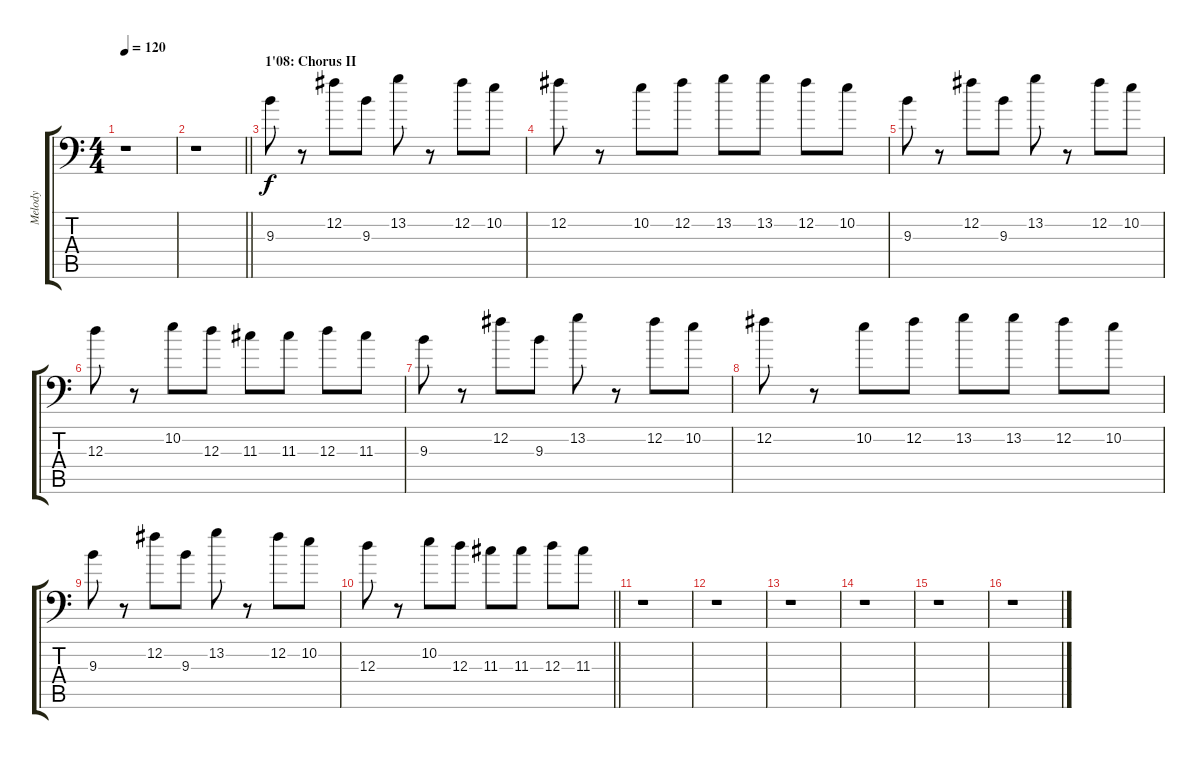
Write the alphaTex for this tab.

\track ("Melody" "Melody") {instrument overdrivenguitar}
\staff {score tabs}
\tuning (B3 Gb3 D3 A2 E2 A1) {hide}
\ts (4 4)
\tempo 120
\clef f4
\ks c
r.1{dy f} |
\barLineRight lightlight
r.1 |
\section ("" "1'08: Chorus II")
9.3.8 r.8 12.2.8 9.3.8 13.2.8 r.8 12.2.8 10.2.8 |
12.2.8 r.8 10.2.8 12.2.8 13.2.8 13.2.8 12.2.8 10.2.8 |
9.3.8 r.8 12.2.8 9.3.8 13.2.8 r.8 12.2.8 10.2.8 |
12.3.8 r.8 10.2.8 12.3.8 11.3.8 11.3.8 12.3.8 11.3.8 |
9.3.8 r.8 12.2.8 9.3.8 13.2.8 r.8 12.2.8 10.2.8 |
12.2.8 r.8 10.2.8 12.2.8 13.2.8 13.2.8 12.2.8 10.2.8 |
9.3.8 r.8 12.2.8 9.3.8 13.2.8 r.8 12.2.8 10.2.8 |
\barLineRight lightlight
12.3.8 r.8 10.2.8 12.3.8 11.3.8 11.3.8 12.3.8 11.3.8 |
r.1 |
r.1 |
r.1 |
r.1 |
r.1 |
r.1
